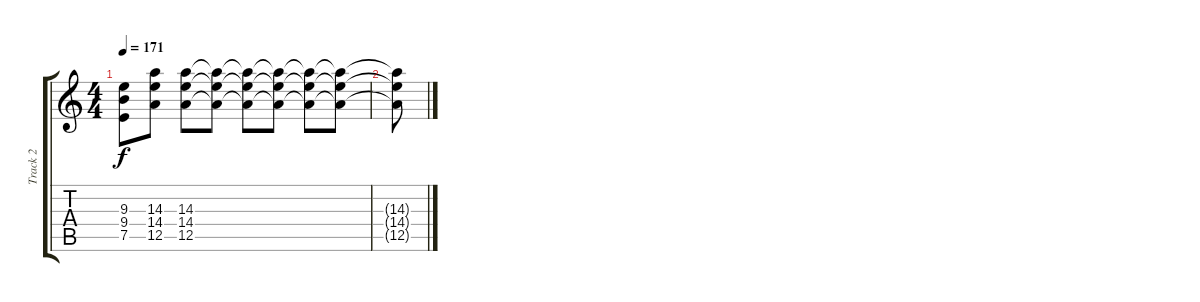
\track ("Track 2" "Track 2") {instrument distortionguitar}
\staff {score tabs}
\tuning (E4 B3 G3 D3 A2 E2) {hide}
\ts (4 4)
\tempo 171
\clef g2
\ks c
(9.3 9.4 7.5).8{dy f} (14.3 14.4 12.5).8 (14.3 14.4 12.5).8 (14.3{t} 14.4{t} 12.5{t}).8 (14.3{t} 14.4{t} 12.5{t}).8 (14.3{t} 14.4{t} 12.5{t}).8 (14.3{t} 14.4{t} 12.5{t}).8 (14.3{t} 14.4{t} 12.5{t}).8 |
(14.3{t} 14.4{t} 12.5{t}).8
